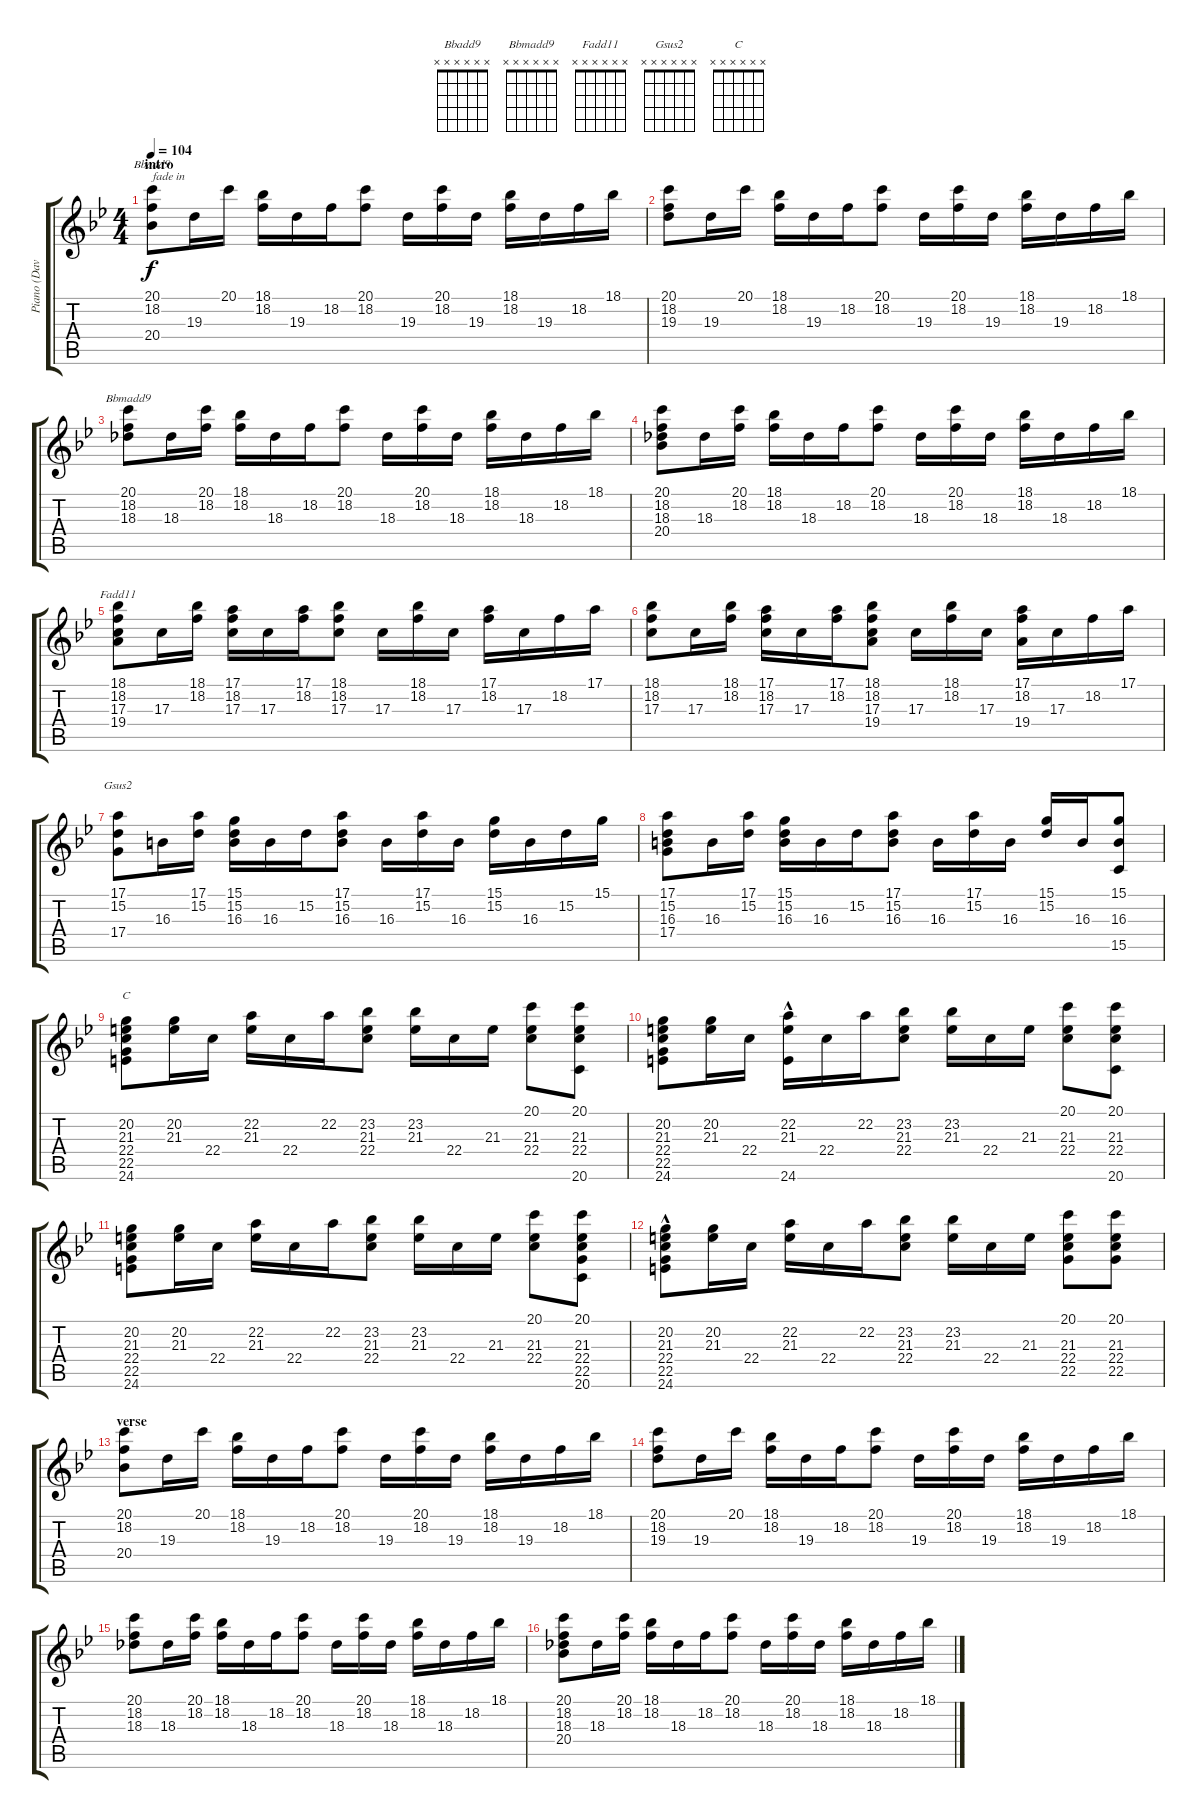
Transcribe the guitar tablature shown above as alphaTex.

\track ("Piano (Davies)" "Piano (Dav") {instrument acousticgrandpiano}
\staff {score tabs}
\tuning (E4 B3 G3 D3 A2 E2) {hide}
\chord ("Bbadd9" x x x x x x)
\chord ("Bbmadd9" x x x x x x)
\chord ("Fadd11" x x x x x x)
\chord ("Gsus2" x x x x x x)
\chord ("C" x x x x x x)
\ts (4 4)
\section ("" "intro")
\tempo 104
\clef g2
\ks bb
(20.1 18.2 20.4).8{ch "Bbadd9" txt "fade in" dy f volume 0 instrument acousticgrandpiano} 19.3.16{volume 14} 20.1.16 (18.1 18.2).16 19.3.16 18.2.16 (20.1 18.2).8 19.3.16 (20.1 18.2).16 19.3.16 (18.1 18.2).16 19.3.16 18.2.16 18.1.16 |
(20.1 18.2 19.3).8 19.3.16 20.1.16 (18.1 18.2).16 19.3.16 18.2.16 (20.1 18.2).8 19.3.16 (20.1 18.2).16 19.3.16 (18.1 18.2).16 19.3.16 18.2.16 18.1.16 |
(20.1 18.2 18.3).8{ch "Bbmadd9"} 18.3.16 (20.1 18.2).16 (18.1 18.2).16 18.3.16 18.2.16 (20.1 18.2).8 18.3.16 (20.1 18.2).16 18.3.16 (18.1 18.2).16 18.3.16 18.2.16 18.1.16 |
(20.1 18.2 18.3 20.4).8 18.3.16 (20.1 18.2).16 (18.1 18.2).16 18.3.16 18.2.16 (20.1 18.2).8 18.3.16 (20.1 18.2).16 18.3.16 (18.1 18.2).16 18.3.16 18.2.16 18.1.16 |
(18.1 18.2 17.3 19.4).8{ch "Fadd11"} 17.3.16 (18.1 18.2).16 (17.1 18.2 17.3).16 17.3.16 (17.1 18.2).16 (18.1 18.2 17.3).8 17.3.16 (18.1 18.2).16 17.3.16 (17.1 18.2).16 17.3.16 18.2.16 17.1.16 |
(18.1 18.2 17.3).8 17.3.16 (18.1 18.2).16 (17.1 18.2 17.3).16 17.3.16 (17.1 18.2).16 (18.1 18.2 17.3 19.4).8 17.3.16 (18.1 18.2).16 17.3.16 (17.1 18.2 19.4).16 17.3.16 18.2.16 17.1.16 |
(17.1 15.2 17.4).8{ch "Gsus2"} 16.3.16 (17.1 15.2).16 (15.1 15.2 16.3).16 16.3.16 15.2.16 (17.1 15.2 16.3).8 16.3.16 (17.1 15.2).16 16.3.16 (15.1 15.2).16 16.3.16 15.2.16 15.1.16 |
(17.1 15.2 16.3 17.4).8 16.3.16 (17.1 15.2).16 (15.1 15.2 16.3).16 16.3.16 15.2.16 (17.1 15.2 16.3).8 16.3.16 (17.1 15.2).16 16.3.16 (15.1 15.2).16 16.3.16 (15.1 16.3 15.5).8 |
(20.2 21.3 22.4 22.5 24.6).8{ch "C"} (20.2 21.3).16 22.4.16 (22.2 21.3).16 22.4.16 22.2.16 (23.2 21.3 22.4).8 (23.2 21.3).16 22.4.16 21.3.16 (20.1 21.3 22.4).8 (20.1 21.3 22.4 20.6).8 |
(20.2 21.3 22.4 22.5 24.6).8 (20.2 21.3).16 22.4.16 (22.2 21.3 24.6{hac}).16 22.4.16 22.2.16 (23.2 21.3 22.4).8 (23.2 21.3).16 22.4.16 21.3.16 (20.1 21.3 22.4).8 (20.1 21.3 22.4 20.6).8 |
(20.2 21.3 22.4 22.5 24.6).8 (20.2 21.3).16 22.4.16 (22.2 21.3).16 22.4.16 22.2.16 (23.2 21.3 22.4).8 (23.2 21.3).16 22.4.16 21.3.16 (20.1 21.3 22.4).8 (20.1 21.3 22.4 22.5 20.6).8 |
(20.2 21.3 22.4 22.5{hac} 24.6{hac}).8 (20.2 21.3).16 22.4.16 (22.2 21.3).16 22.4.16 22.2.16 (23.2 21.3 22.4).8 (23.2 21.3).16 22.4.16 21.3.16 (20.1 21.3 22.4 22.5).8 (20.1 21.3 22.4 22.5).8 |
\section ("" "verse")
(20.1 18.2 20.4).8 19.3.16 20.1.16 (18.1 18.2).16 19.3.16 18.2.16 (20.1 18.2).8 19.3.16 (20.1 18.2).16 19.3.16 (18.1 18.2).16 19.3.16 18.2.16 18.1.16 |
(20.1 18.2 19.3).8 19.3.16 20.1.16 (18.1 18.2).16 19.3.16 18.2.16 (20.1 18.2).8 19.3.16 (20.1 18.2).16 19.3.16 (18.1 18.2).16 19.3.16 18.2.16 18.1.16 |
(20.1 18.2 18.3).8 18.3.16 (20.1 18.2).16 (18.1 18.2).16 18.3.16 18.2.16 (20.1 18.2).8 18.3.16 (20.1 18.2).16 18.3.16 (18.1 18.2).16 18.3.16 18.2.16 18.1.16 |
(20.1 18.2 18.3 20.4).8 18.3.16 (20.1 18.2).16 (18.1 18.2).16 18.3.16 18.2.16 (20.1 18.2).8 18.3.16 (20.1 18.2).16 18.3.16 (18.1 18.2).16 18.3.16 18.2.16 18.1.16
